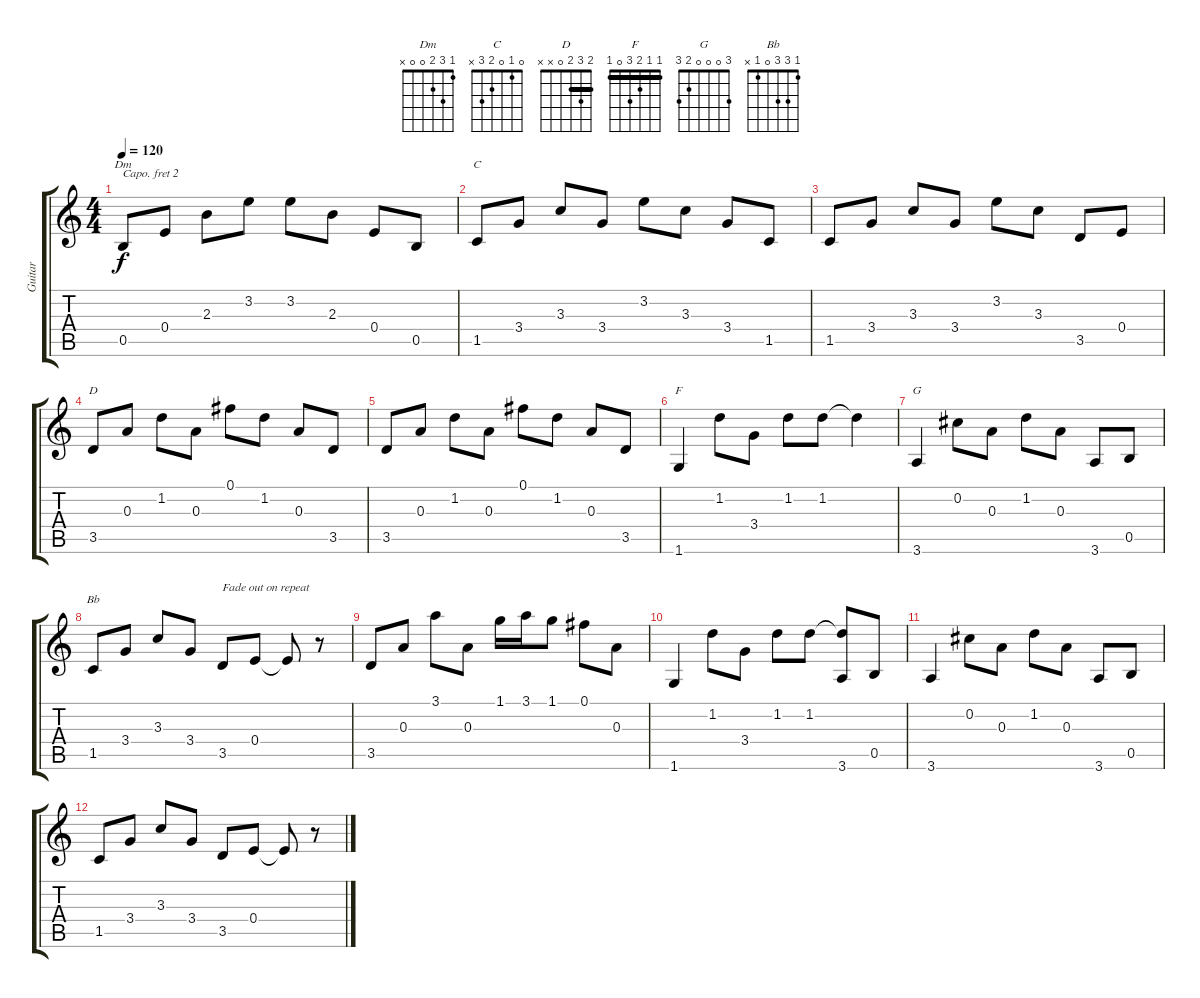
\track ("Guitar" "Guitar") {instrument acousticguitarnylon}
\staff {score tabs}
\capo 2
\tuning (E4 B3 G3 D3 A2 E2) {hide}
\chord ("Dm" 1 3 2 0 0 x)
\chord ("C" 0 1 0 2 3 x)
\chord ("D" 2 3 2 0 x x) {barre 2}
\chord ("F" 1 1 2 3 0 1) {barre 1}
\chord ("G" 3 0 0 0 2 3)
\chord ("Bb" 1 3 3 0 1 x)
\ts (4 4)
\tempo 120
\clef g2
\ks c
0.5.8{ch "Dm" dy f} 0.4.8 2.3.8 3.2.8 3.2.8 2.3.8 0.4.8 0.5.8 |
1.5.8{ch "C"} 3.4.8 3.3.8 3.4.8 3.2.8 3.3.8 3.4.8 1.5.8 |
1.5.8 3.4.8 3.3.8 3.4.8 3.2.8 3.3.8 3.5.8 0.4.8 |
3.5.8{ch "D"} 0.3.8 1.2.8 0.3.8 0.1.8 1.2.8 0.3.8 3.5.8 |
3.5.8 0.3.8 1.2.8 0.3.8 0.1.8 1.2.8 0.3.8 3.5.8 |
1.6.4{ch "F"} 1.2.8 3.4.8 1.2.8 1.2.8 1.2{t}.4 |
3.6.4{ch "G"} 0.2.8 0.3.8 1.2.8 0.3.8 3.6.8 0.5.8 |
1.5.8{ch "Bb"} 3.4.8 3.3.8 3.4.8 3.5.8{txt "Fade out on repeat"} 0.4.8 0.4{t}.8 r.8 |
3.5.8 0.3.8 3.1.8 0.3.8 1.1.16 3.1.16 1.1.8 0.1.8 0.3.8 |
1.6.4 1.2.8 3.4.8 1.2.8 1.2.8 (1.2{t} 3.6).8 0.5.8 |
3.6.4 0.2.8 0.3.8 1.2.8 0.3.8 3.6.8 0.5.8 |
1.5.8 3.4.8 3.3.8 3.4.8 3.5.8 0.4.8 0.4{t}.8 r.8
